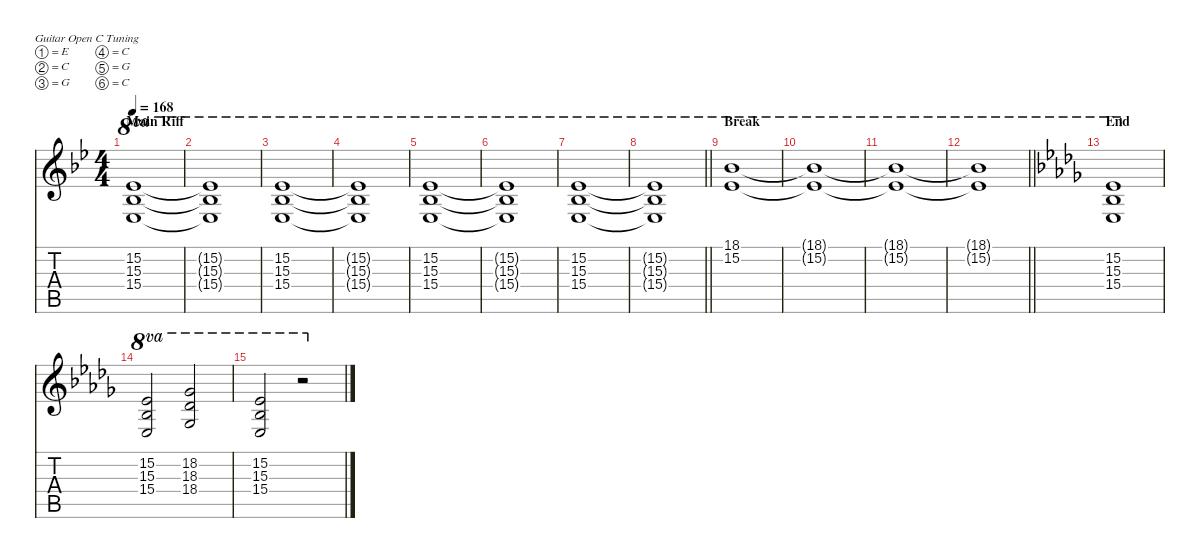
\defaultSystemsLayout 4
\hideDynamics
\bracketExtendMode nobrackets
\singleTrackTrackNamePolicy hidden
\multiTrackTrackNamePolicy hidden
\firstSystemTrackNameMode fullname
\firstSystemTrackNameOrientation horizontal
\otherSystemsTrackNameOrientation horizontal
\track ("Keys Right Hand" "led.synth.") {instrument lead2sawtooth}
\staff {score tabs}
\tuning (E4 C4 G3 C3 G2 C2)
\ts (4 4)
\section ("" "Main Riff")
\tempo 168
\clef g2
\ks bb
(15.2{acc b} 15.3{acc b} 15.4{acc b}).1{ot 8va dy f beam Up} |
(15.2{t acc b} 15.3{t acc b} 15.4{t acc b}).1{ot 8va beam Up} |
(15.2{acc b} 15.3{acc b} 15.4{acc b}).1{ot 8va beam Up} |
(15.2{t acc b} 15.3{t acc b} 15.4{t acc b}).1{ot 8va beam Up} |
(15.2{acc b} 15.3{acc b} 15.4{acc b}).1{ot 8va beam Up} |
(15.2{t acc b} 15.3{t acc b} 15.4{t acc b}).1{ot 8va beam Up} |
(15.2{acc b} 15.3{acc b} 15.4{acc b}).1{ot 8va beam Up} |
\barLineRight lightlight
(15.2{t acc b} 15.3{t acc b} 15.4{t acc b}).1{ot 8va beam Up} |
\section ("" "Break")
(18.1{acc b} 15.2{acc b}).1{ot 8va beam Up} |
(18.1{t acc b} 15.2{t acc b}).1{ot 8va beam Up} |
(18.1{t acc b} 15.2{t acc b}).1{ot 8va beam Up} |
\barLineRight lightlight
(18.1{t acc b} 15.2{t acc b}).1{ot 8va beam Up} |
\section ("" "End")
\ks db
(15.2{acc b} 15.3{acc b} 15.4{acc b}).1{ot 8va beam Up} |
(15.2{acc b} 15.3{acc b} 15.4{acc b}).2{ot 8va beam Up} (18.2{acc b} 18.3{acc b} 18.4{acc b}).2{ot 8va beam Up} |
(15.2{acc b} 15.3{acc b} 15.4{acc b}).2{ot 8va beam Up} r.2{ot 8va beam Up}
